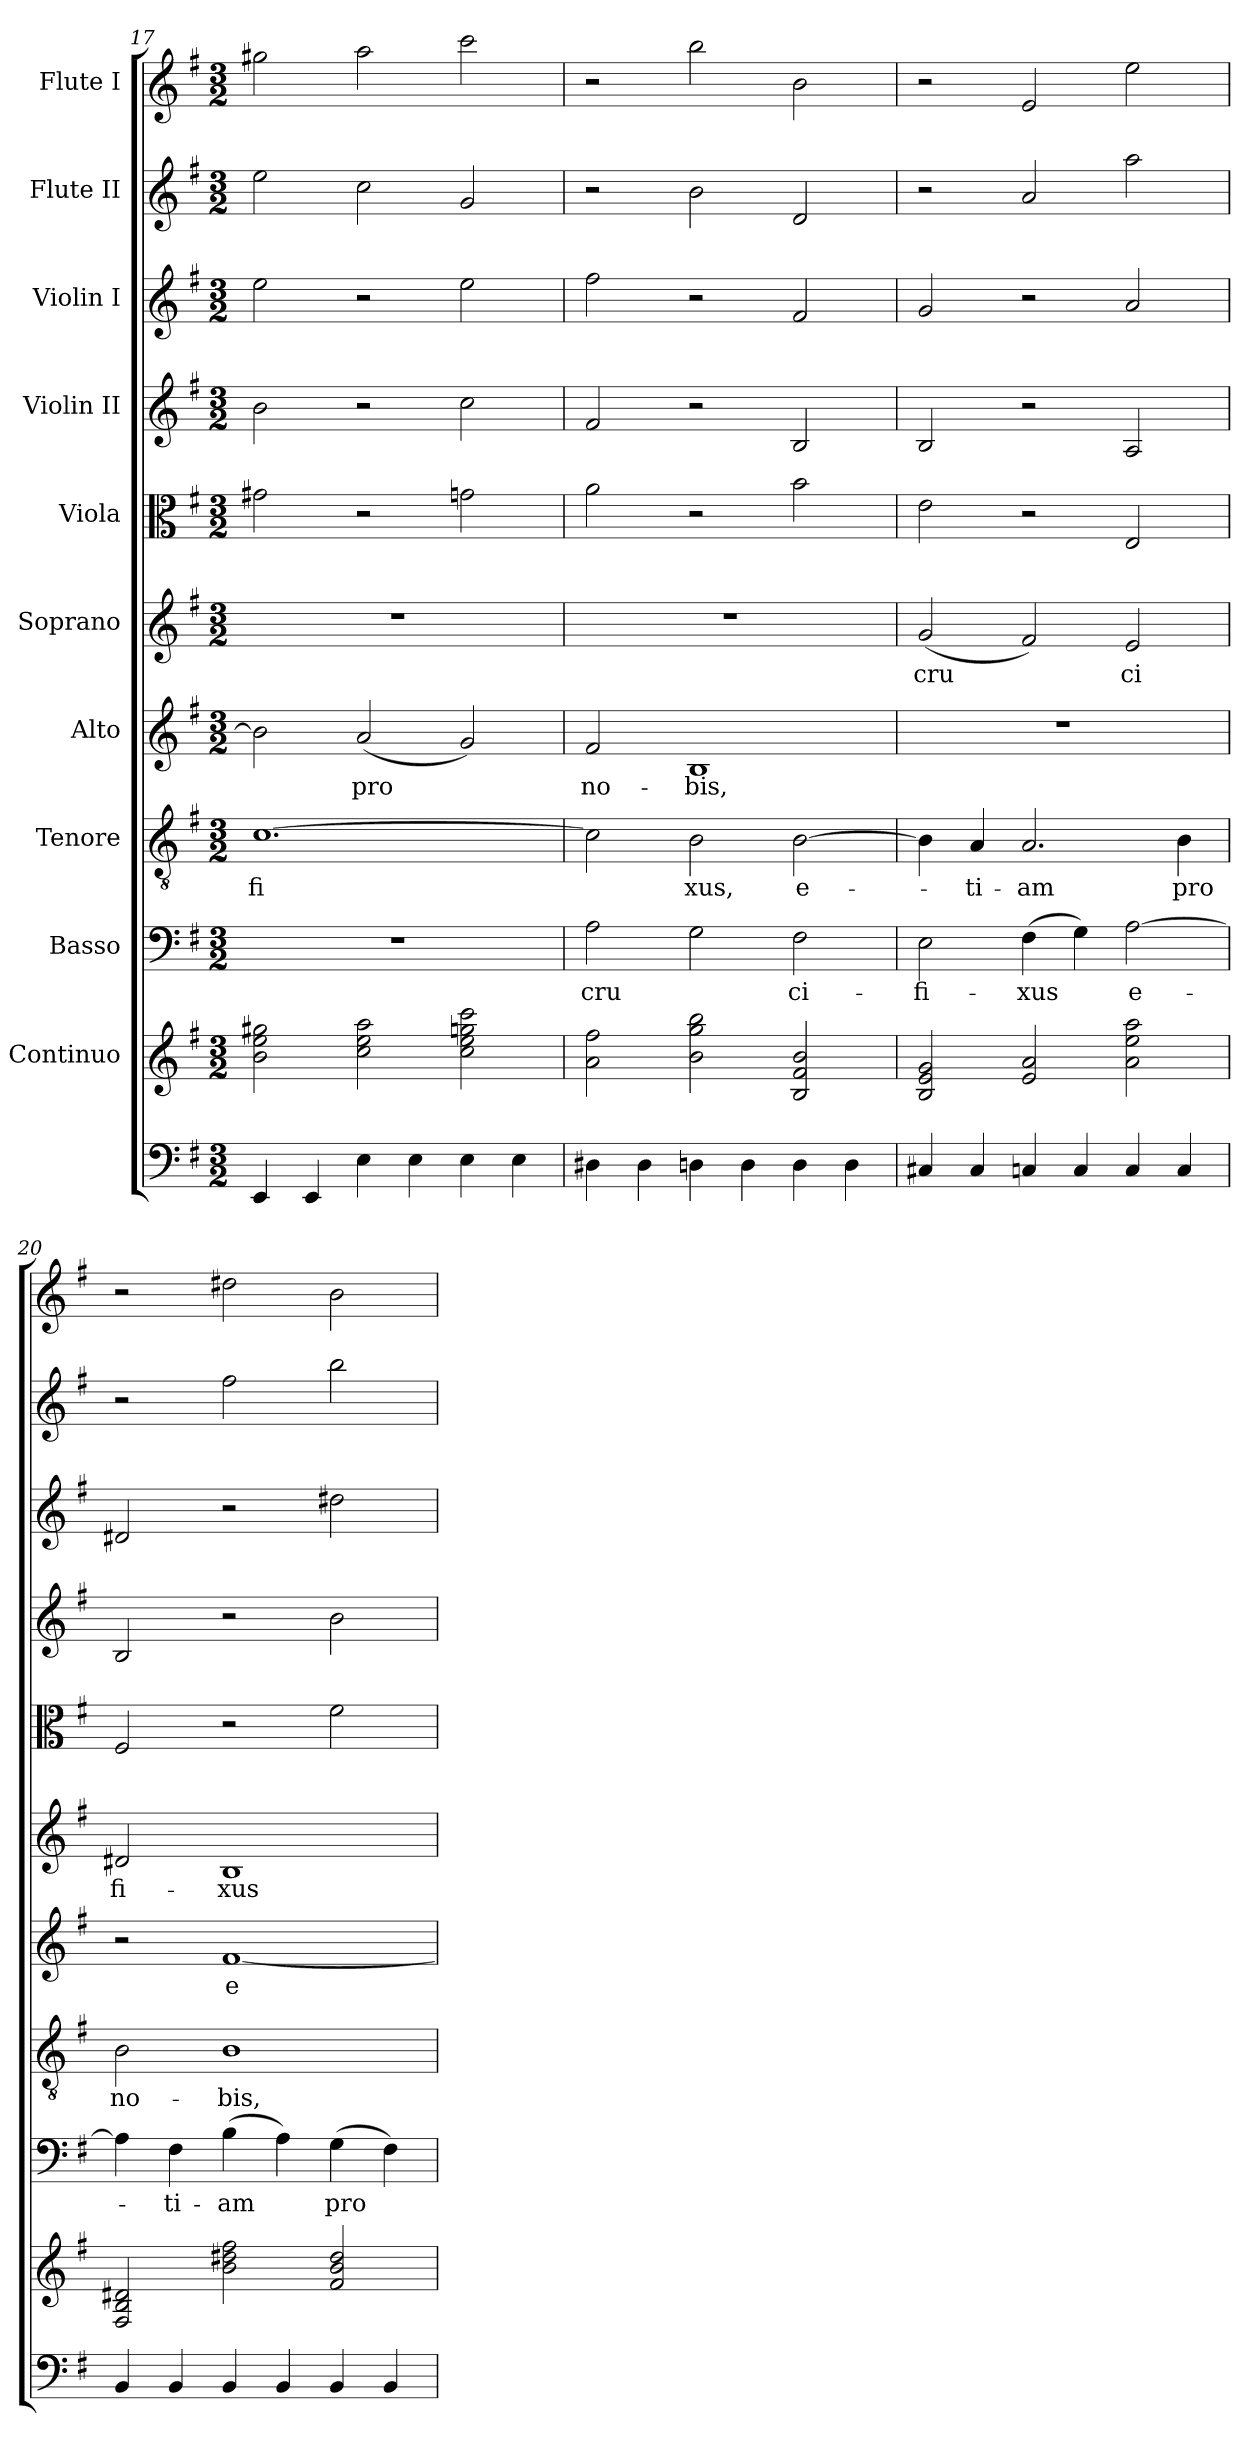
**kern	**kern	**kern	**text	**kern	**text	**kern	**text	**kern	**text	**kern	**kern	**kern	**kern	**kern
*part11	*part10	*part9	*part9	*part8	*part8	*part7	*part7	*part6	*part6	*part5	*part4	*part3	*part2	*part1
*staff11	*staff10	*staff9	*staff9	*staff8	*staff8	*staff7	*staff7	*staff6	*staff6	*staff5	*staff4	*staff3	*staff2	*staff1
*	*I"Continuo	*I"Basso	*	*I"Tenore	*	*I"Alto	*	*I"Soprano	*	*I"Viola	*I"Violin II	*I"Violin I	*I"Flute II	*I"Flute I
!!LO:PB:g=z
*clefF4	*clefG2	*clefF4	*	*clefGv2	*	*clefG2	*	*clefG2	*	*clefC3	*clefG2	*clefG2	*clefG2	*clefG2
*k[f#]	*k[f#]	*k[f#]	*	*k[f#]	*	*k[f#]	*	*k[f#]	*	*k[f#]	*k[f#]	*k[f#]	*k[f#]	*k[f#]
*G:	*G:	*G:	*	*G:	*	*G:	*	*G:	*	*G:	*G:	*G:	*G:	*G:
*M3/2	*M3/2	*M3/2	*	*M3/2	*	*M3/2	*	*M3/2	*	*M3/2	*M3/2	*M3/2	*M3/2	*M3/2
=17	=17	=17	=17	=17	=17	=17	=17	=17	=17	=17	=17	=17	=17	=17
!	!	!LO:N:vis=1	!	!	!LO:LY:b	!	!	!LO:N:vis=1	!	!	!	!	!	!
4EE/	2b\ 2ee\ 2gg#X\	1.r	.	[>1.c	-fi	2b\]	.	1.r	.	2g#X\	2b\	2ee\	2ee\	2gg#X\
4EE/	.	.	.	.	.	.	.	.	.	.	.	.	.	.
!	!	!	!	!	!	!	!LO:LY:b	!	!	!	!	!	!	!
4E\	2cc\ 2ee\ 2aa\	.	.	.	.	(<2a/	-pro	.	.	2r	2r	2r	2cc\	2aa\
4E\	.	.	.	.	.	.	.	.	.	.	.	.	.	.
4E\	2cc\ 2ee\ 2ggn\ 2ccc\	.	.	.	.	2g/)	.	.	.	2gn\	2cc\	2ee\	2g/	2ccc\
4E\	.	.	.	.	.	.	.	.	.	.	.	.	.	.
=18	=18	=18	=18	=18	=18	=18	=18	=18	=18	=18	=18	=18	=18	=18
!	!	!	!LO:LY:b	!	!	!	!LO:LY:b	!LO:N:vis=1	!	!	!	!	!	!
4D#X\	2a\ 2ff#\	2A\	cru	2c\]	.	2f#/	no-	1.r	.	2a\	2f#/	2ff#\	2r	2r
4D#\	.	.	.	.	.	.	.	.	.	.	.	.	.	.
!	!	!	!	!	!LO:LY:b	!	!LO:LY:b	!	!	!	!	!	!	!
4Dn\	2b\ 2gg\ 2bb\	2G\	.	2B\	xus,	1B	-bis,	.	.	2r	2r	2r	2b\	2bb\
4D\	.	.	.	.	.	.	.	.	.	.	.	.	.	.
!	!	!	!LO:LY:b	!	!LO:LY:b	!	!	!	!	!	!	!	!	!
4D\	2B/ 2f#/ 2b/	2F#\	ci-	[>2B\	e-	.	.	.	.	2b\	2B/	2f#/	2d/	2b\
4D\	.	.	.	.	.	.	.	.	.	.	.	.	.	.
=19	=19	=19	=19	=19	=19	=19	=19	=19	=19	=19	=19	=19	=19	=19
!	!	!	!LO:LY:b	!	!	!LO:N:vis=1	!	!	!LO:LY:b	!	!	!	!	!
4C#X/	2B/ 2e/ 2g/	2E\	-fi-	4B\]	.	1.r	.	(<2g/	cru	2e\	2B/	2g/	2r	2r
!	!	!	!	!	!LO:LY:b	!	!	!	!	!	!	!	!	!
4C#/	.	.	.	4A/	-ti-	.	.	.	.	.	.	.	.	.
!	!	!	!LO:LY:b	!	!LO:LY:b	!	!	!	!	!	!	!	!	!
4Cn/	2e/ 2a/	(>4F#\	-xus	2.A/	-am	.	.	2f#/)	.	2r	2r	2r	2a/	2e/
4C/	.	4G\)	.	.	.	.	.	.	.	.	.	.	.	.
!	!	!	!LO:LY:b	!	!	!	!	!	!LO:LY:b	!	!	!	!	!
4C/	2a\ 2ee\ 2aa\	[>2A\	e-	.	.	.	.	2e/	ci	2E/	2A/	2a/	2aa\	2ee\
!	!	!	!	!	!LO:LY:b	!	!	!	!	!	!	!	!	!
4C/	.	.	.	4B\	pro	.	.	.	.	.	.	.	.	.
!!LO:PB:g=z
=20	=20	=20	=20	=20	=20	=20	=20	=20	=20	=20	=20	=20	=20	=20
!	!	!	!	!	!LO:LY:b	!	!	!	!LO:LY:b	!	!	!	!	!
4BB/	2F#/ 2B/ 2d#X/	4A\]	.	2B\	no-	2r	.	2d#X/	fi-	2F#/	2B/	2d#X/	2r	2r
!	!	!	!LO:LY:b	!	!	!	!	!	!	!	!	!	!	!
4BB/	.	4F#\	-ti-	.	.	.	.	.	.	.	.	.	.	.
!	!	!	!LO:LY:b	!	!LO:LY:b	!	!LO:LY:b	!	!LO:LY:b	!	!	!	!	!
4BB/	2b\ 2dd#X\ 2ff#\	(>4B\	-am	1B	-bis,	[<1f#	e	1B	-xus	2r	2r	2r	2ff#\	2dd#X\
4BB/	.	4A\)	.	.	.	.	.	.	.	.	.	.	.	.
!	!	!	!LO:LY:b	!	!	!	!	!	!	!	!	!	!	!
4BB/	2f#/ 2b/ 2dd#/	(>4G\	pro	.	.	.	.	.	.	2f#\	2b\	2dd#X\	2bb\	2b\
4BB/	.	4F#\)	.	.	.	.	.	.	.	.	.	.	.	.
=	=	=	=	=	=	=	=	=	=	=	=	=	=	=
*-	*-	*-	*-	*-	*-	*-	*-	*-	*-	*-	*-	*-	*-	*-
